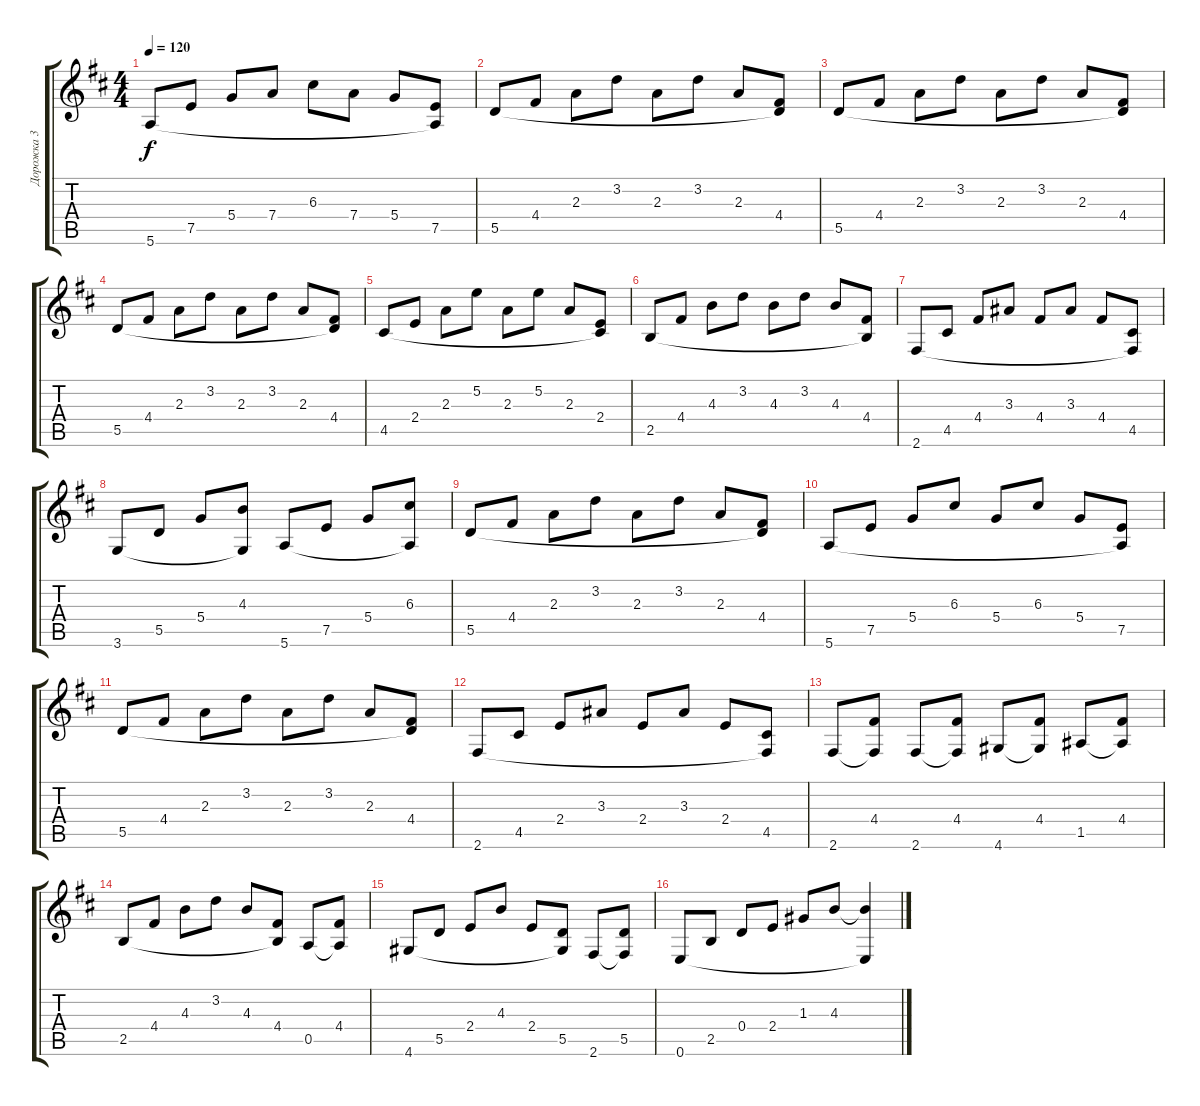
\track ("Дорожка 3" "Дорожка 3") {instrument electricguitarjazz}
\staff {score tabs}
\tuning (E4 B3 G3 D3 A2 E2) {hide}
\ts (4 4)
\tempo 120
\clef g2
\ks d
5.6.8{dy f} 7.5.8 5.4.8 7.4.8 6.3.8 7.4.8 5.4.8 (7.5 5.6{t}).8 |
5.5.8 4.4.8 2.3.8 3.2.8 2.3.8 3.2.8 2.3.8 (4.4 5.5{t}).8 |
5.5.8 4.4.8 2.3.8 3.2.8 2.3.8 3.2.8 2.3.8 (4.4 5.5{t}).8 |
5.5.8 4.4.8 2.3.8 3.2.8 2.3.8 3.2.8 2.3.8 (4.4 5.5{t}).8 |
4.5.8 2.4.8 2.3.8 5.2.8 2.3.8 5.2.8 2.3.8 (2.4 4.5{t}).8 |
2.5.8 4.4.8 4.3.8 3.2.8 4.3.8 3.2.8 4.3.8 (4.4 2.5{t}).8 |
2.6.8 4.5.8 4.4.8 3.3.8 4.4.8 3.3.8 4.4.8 (4.5 2.6{t}).8 |
3.6.8 5.5.8 5.4.8 (4.3 3.6{t}).8 5.6.8 7.5.8 5.4.8 (6.3 5.6{t}).8 |
5.5.8 4.4.8 2.3.8 3.2.8 2.3.8 3.2.8 2.3.8 (4.4 5.5{t}).8 |
5.6.8 7.5.8 5.4.8 6.3.8 5.4.8 6.3.8 5.4.8 (7.5 5.6{t}).8 |
5.5.8 4.4.8 2.3.8 3.2.8 2.3.8 3.2.8 2.3.8 (4.4 5.5{t}).8 |
2.6.8 4.5.8 2.4.8 3.3.8 2.4.8 3.3.8 2.4.8 (4.5 2.6{t}).8 |
2.6.8 (4.4 2.6{t}).8 2.6.8 (4.4 2.6{t}).8 4.6.8 (4.4 4.6{t}).8 1.5.8 (4.4 1.5{t}).8 |
2.5.8 4.4.8 4.3.8 3.2.8 4.3.8 (4.4 2.5{t}).8 0.5.8 (4.4 0.5{t}).8 |
4.6.8 5.5.8 2.4.8 4.3.8 2.4.8 (5.5 4.6{t}).8 2.6.8 (5.5 2.6{t}).8 |
0.6.8 2.5.8 0.4.8 2.4.8 1.3.8 4.3.8 (4.3{t} 0.6{t}).4
